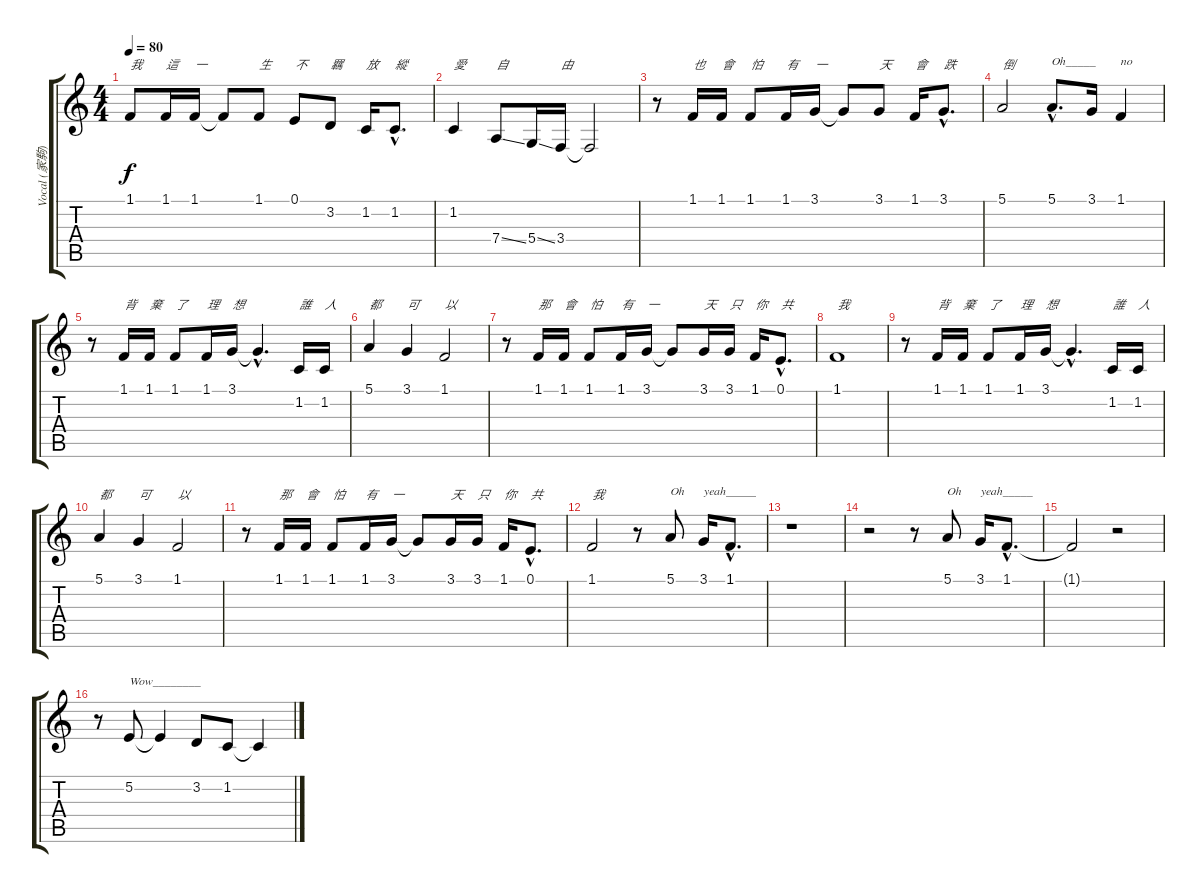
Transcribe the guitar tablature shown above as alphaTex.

\track ("Vocal (家駒)" "Vocal (家駒)") {instrument choiraahs}
\staff {score tabs}
\tuning (E4 B3 G3 D3 A2 E2) {hide}
\ts (4 4)
\tempo 80
\clef g2
\ks c
1.1.8{txt "我" dy f} 1.1.16{txt "這"} 1.1.16{txt "一"} 1.1{t}.8 1.1.8{txt "生"} 0.1.8{txt "不"} 3.2.8{txt "羈"} 1.2.16{txt "放"} 1.2{hac}.8{d txt "縱"} |
1.2.4{txt "愛"} 7.4{ss}.8{txt "自"} 5.4{ss}.16 3.4.16{txt "由"} 3.4{t}.2 |
r.8 1.1.16{txt "也"} 1.1.16{txt "會"} 1.1.8{txt "怕"} 1.1.16{txt "有"} 3.1.16{txt "一"} 3.1{t}.8 3.1.8{txt "天"} 1.1.16{txt "會"} 3.1{hac}.8{d txt "跌"} |
5.1.2{txt "倒"} 5.1{hac}.8{d txt "Oh_____"} 3.1.16 1.1.4{txt "no"} |
r.8 1.1.16{txt "背"} 1.1.16{txt "棄"} 1.1.8{txt "了"} 1.1.16{txt "理"} 3.1.16{txt "想"} 3.1{hac t}.4{d} 1.2.16{txt "誰"} 1.2.16{txt "人"} |
5.1.4{txt "都"} 3.1.4{txt "可"} 1.1.2{txt "以"} |
r.8 1.1.16{txt "那"} 1.1.16{txt "會"} 1.1.8{txt "怕"} 1.1.16{txt "有"} 3.1.16{txt "一"} 3.1{t}.8 3.1.16{txt "天"} 3.1.16{txt "只"} 1.1.16{txt "你"} 0.1{hac}.8{d txt "共"} |
1.1.1{txt "我"} |
r.8 1.1.16{txt "背"} 1.1.16{txt "棄"} 1.1.8{txt "了"} 1.1.16{txt "理"} 3.1.16{txt "想"} 3.1{hac t}.4{d} 1.2.16{txt "誰"} 1.2.16{txt "人"} |
5.1.4{txt "都"} 3.1.4{txt "可"} 1.1.2{txt "以"} |
r.8 1.1.16{txt "那"} 1.1.16{txt "會"} 1.1.8{txt "怕"} 1.1.16{txt "有"} 3.1.16{txt "一"} 3.1{t}.8 3.1.16{txt "天"} 3.1.16{txt "只"} 1.1.16{txt "你"} 0.1{hac}.8{d txt "共"} |
1.1.2{txt "我"} r.8 5.1.8{txt "Oh"} 3.1.16{txt "yeah_____"} 1.1{hac}.8{d} |
r.1 |
r.2 r.8 5.1.8{txt "Oh"} 3.1.16{txt "yeah_____"} 1.1{hac}.8{d} |
1.1{t}.2 r.2 |
r.8 5.2.8{txt "Wow________"} 5.2{t}.4 3.2.8 1.2.8 1.2{t}.4
